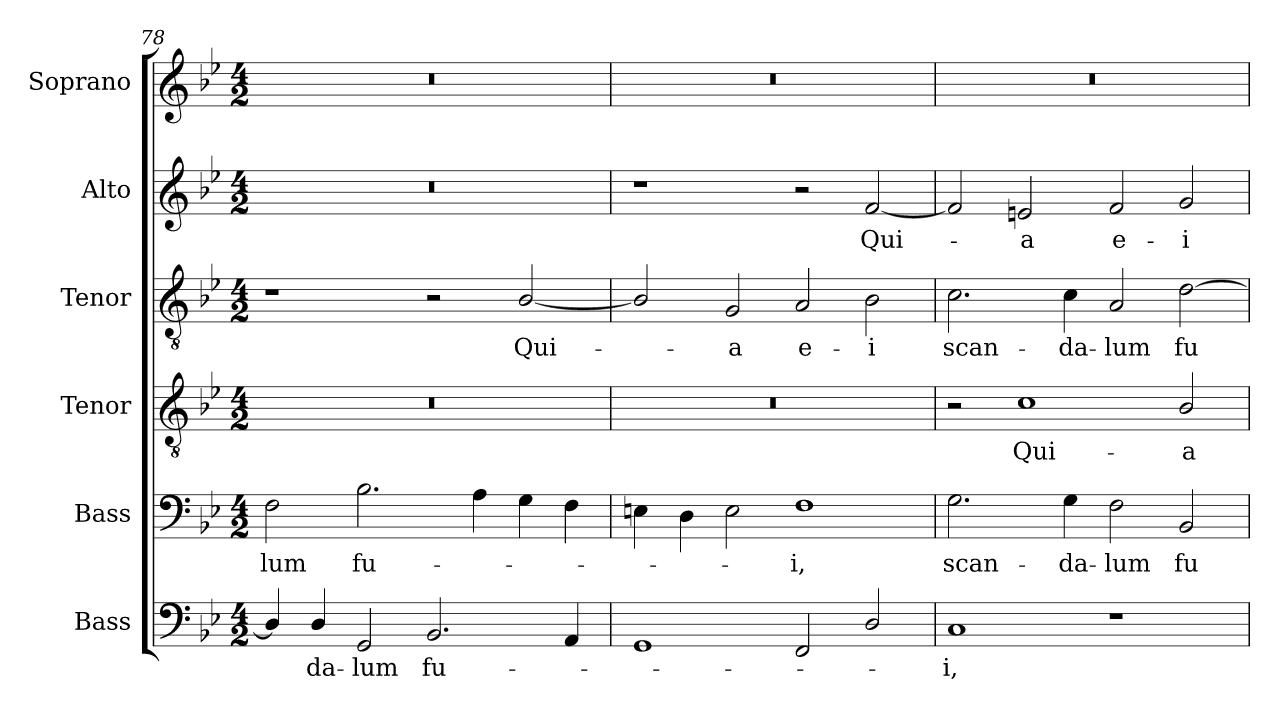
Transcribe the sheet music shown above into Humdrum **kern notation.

**kern	**text	**kern	**text	**kern	**text	**kern	**text	**kern	**text	**kern
*part6	*part6	*part5	*part5	*part4	*part4	*part3	*part3	*part2	*part2	*part1
*staff6	*staff6	*staff5	*staff5	*staff4	*staff4	*staff3	*staff3	*staff2	*staff2	*staff1
*I"Bass	*	*I"Bass	*	*I"Tenor	*	*I"Tenor	*	*I"Alto	*	*I"Soprano
*I'B2.	*	*I'B1.	*	*I'T2.	*	*I'T1.	*	*I'A.	*	*I'S.
*clefF4	*	*clefF4	*	*clefGv2	*	*clefGv2	*	*clefG2	*	*clefG2
*	*	*	*	*ITrd7c12	*	*ITrd7c12	*	*	*	*
*k[b-e-]	*	*k[b-e-]	*	*k[b-e-]	*	*k[b-e-]	*	*k[b-e-]	*	*k[b-e-]
*B-:	*	*B-:	*	*B-:	*	*B-:	*	*B-:	*	*B-:
*M4/2	*	*M4/2	*	*M4/2	*	*M4/2	*	*M4/2	*	*M4/2
=78	=78	=78	=78	=78	=78	=78	=78	=78	=78	=78
!	!	!	!LO:LY:b:color=#000000	!LO:N:vis=1	!	!	!	!LO:N:vis=1	!	!LO:N:vis=1
4Di/]	.	2Fi\	-lum	0r	.	1r	.	0r	.	0r
!	!LO:LY:b:color=#000000	!	!	!	!	!	!	!	!	!
4Di/	-da-	.	.	.	.	.	.	.	.	.
!	!LO:LY:b:color=#000000	!	!	!	!	!	!	!	!	!
!	!	!	!LO:LY:b:color=#000000	!	!	!	!	!	!	!
2GGi/	-lum	2.B-i\	fu-	.	.	.	.	.	.	.
!	!LO:LY:b:color=#000000	!	!	!	!	!	!	!	!	!
2.BB-i/	fu-	.	.	.	.	2r	.	.	.	.
.	.	4Ai\	.	.	.	.	.	.	.	.
!	!	!	!	!	!	!	!LO:LY:b:color=#000000	!	!	!
.	.	4Gi\	.	.	.	[<2BB-i/	Qui-	.	.	.
4AAi/	.	4Fi\	.	.	.	.	.	.	.	.
=79	=79	=79	=79	=79	=79	=79	=79	=79	=79	=79
!	!	!	!	!LO:N:vis=1	!	!	!	!	!	!LO:N:vis=1
1GGi	.	4Eni\	.	0r	.	2BB-i/]	.	1r	.	0r
.	.	4Di\	.	.	.	.	.	.	.	.
!	!	!	!	!	!	!	!LO:LY:b:color=#000000	!	!	!
.	.	2Ei\	.	.	.	2GGi/	-a	.	.	.
!	!	!	!LO:LY:b:color=#000000	!	!	!	!	!	!	!
!	!	!	!	!	!	!	!LO:LY:b:color=#000000	!	!	!
2FFi/	.	1Fi	-i,	.	.	2AAi/	e-	2r	.	.
!	!	!	!	!	!	!	!LO:LY:b:color=#000000	!	!	!
!	!	!	!	!	!	!	!	!	!LO:LY:b:color=#000000	!
2Di/	.	.	.	.	.	2BB-i\	-i	[<2fi/	Qui-	.
=80	=80	=80	=80	=80	=80	=80	=80	=80	=80	=80
!	!LO:LY:b:color=#000000	!	!	!	!	!	!	!	!	!
!	!	!	!LO:LY:b:color=#000000	!	!	!	!	!	!	!
!	!	!	!	!	!	!	!LO:LY:b:color=#000000	!	!	!LO:N:vis=1
1Ci	-i,	2.Gi\	scan-	2r	.	2.Ci\	scan-	2fi/]	.	0r
!	!	!	!	!	!LO:LY:b:color=#000000	!	!	!	!	!
!	!	!	!	!	!	!	!	!	!LO:LY:b:color=#000000	!
.	.	.	.	1Ci	Qui-	.	.	2eni/	-a	.
!	!	!	!LO:LY:b:color=#000000	!	!	!	!	!	!	!
!	!	!	!	!	!	!	!LO:LY:b:color=#000000	!	!	!
.	.	4Gi\	-da-	.	.	4Ci\	-da-	.	.	.
!	!	!	!LO:LY:b:color=#000000	!	!	!	!	!	!	!
!	!	!	!	!	!	!	!LO:LY:b:color=#000000	!	!	!
!	!	!	!	!	!	!	!	!	!LO:LY:b:color=#000000	!
1r	.	2Fi\	-lum	.	.	2AAi/	-lum	2fi/	e-	.
!	!	!	!LO:LY:b:color=#000000	!	!	!	!	!	!	!
!	!	!	!	!	!LO:LY:b:color=#000000	!	!	!	!	!
!	!	!	!	!	!	!	!LO:LY:b:color=#000000	!	!	!
!	!	!	!	!	!	!	!	!	!LO:LY:b:color=#000000	!
.	.	2BB-i/	fu-	2BB-i/	-a	[>2Di\	fu-	2gi/	-i	.
=	=	=	=	=	=	=	=	=	=	=
*-	*-	*-	*-	*-	*-	*-	*-	*-	*-	*-
